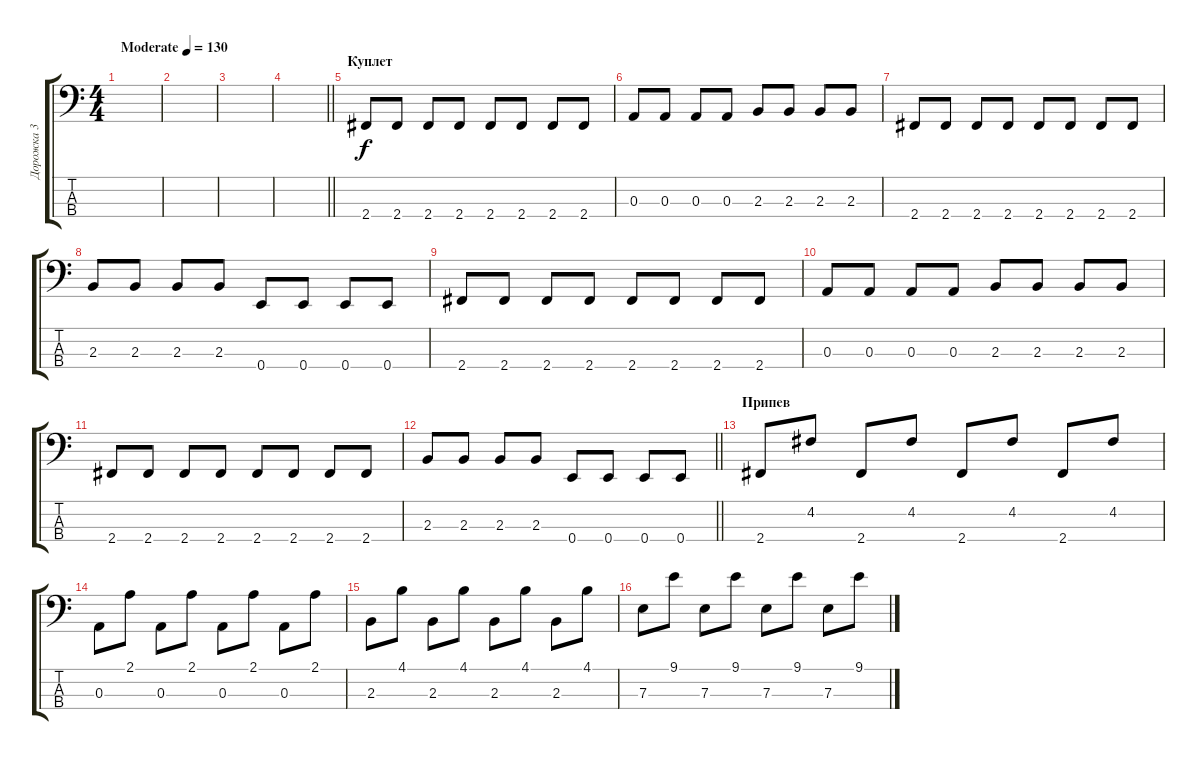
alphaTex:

\track ("Дорожка 3" "Дорожка 3") {instrument electricbassfinger}
\staff {score tabs}
\tuning (G2 D2 A1 E1) {hide}
\ts (4 4)
\tempo (130 "Moderate")
\clef f4
\ks c
|
|
|
\barLineRight lightlight
|
\section ("" "Куплет")
2.4.8 2.4.8 2.4.8 2.4.8 2.4.8 2.4.8 2.4.8 2.4.8 |
0.3.8 0.3.8 0.3.8 0.3.8 2.3.8 2.3.8 2.3.8 2.3.8 |
2.4.8 2.4.8 2.4.8 2.4.8 2.4.8 2.4.8 2.4.8 2.4.8 |
2.3.8 2.3.8 2.3.8 2.3.8 0.4.8 0.4.8 0.4.8 0.4.8 |
2.4.8 2.4.8 2.4.8 2.4.8 2.4.8 2.4.8 2.4.8 2.4.8 |
0.3.8 0.3.8 0.3.8 0.3.8 2.3.8 2.3.8 2.3.8 2.3.8 |
2.4.8 2.4.8 2.4.8 2.4.8 2.4.8 2.4.8 2.4.8 2.4.8 |
\barLineRight lightlight
2.3.8 2.3.8 2.3.8 2.3.8 0.4.8 0.4.8 0.4.8 0.4.8 |
\section ("" "Припев")
2.4.8 4.2.8 2.4.8 4.2.8 2.4.8 4.2.8 2.4.8 4.2.8 |
0.3.8 2.1.8 0.3.8 2.1.8 0.3.8 2.1.8 0.3.8 2.1.8 |
2.3.8 4.1.8 2.3.8 4.1.8 2.3.8 4.1.8 2.3.8 4.1.8 |
7.3.8 9.1.8 7.3.8 9.1.8 7.3.8 9.1.8 7.3.8 9.1.8
